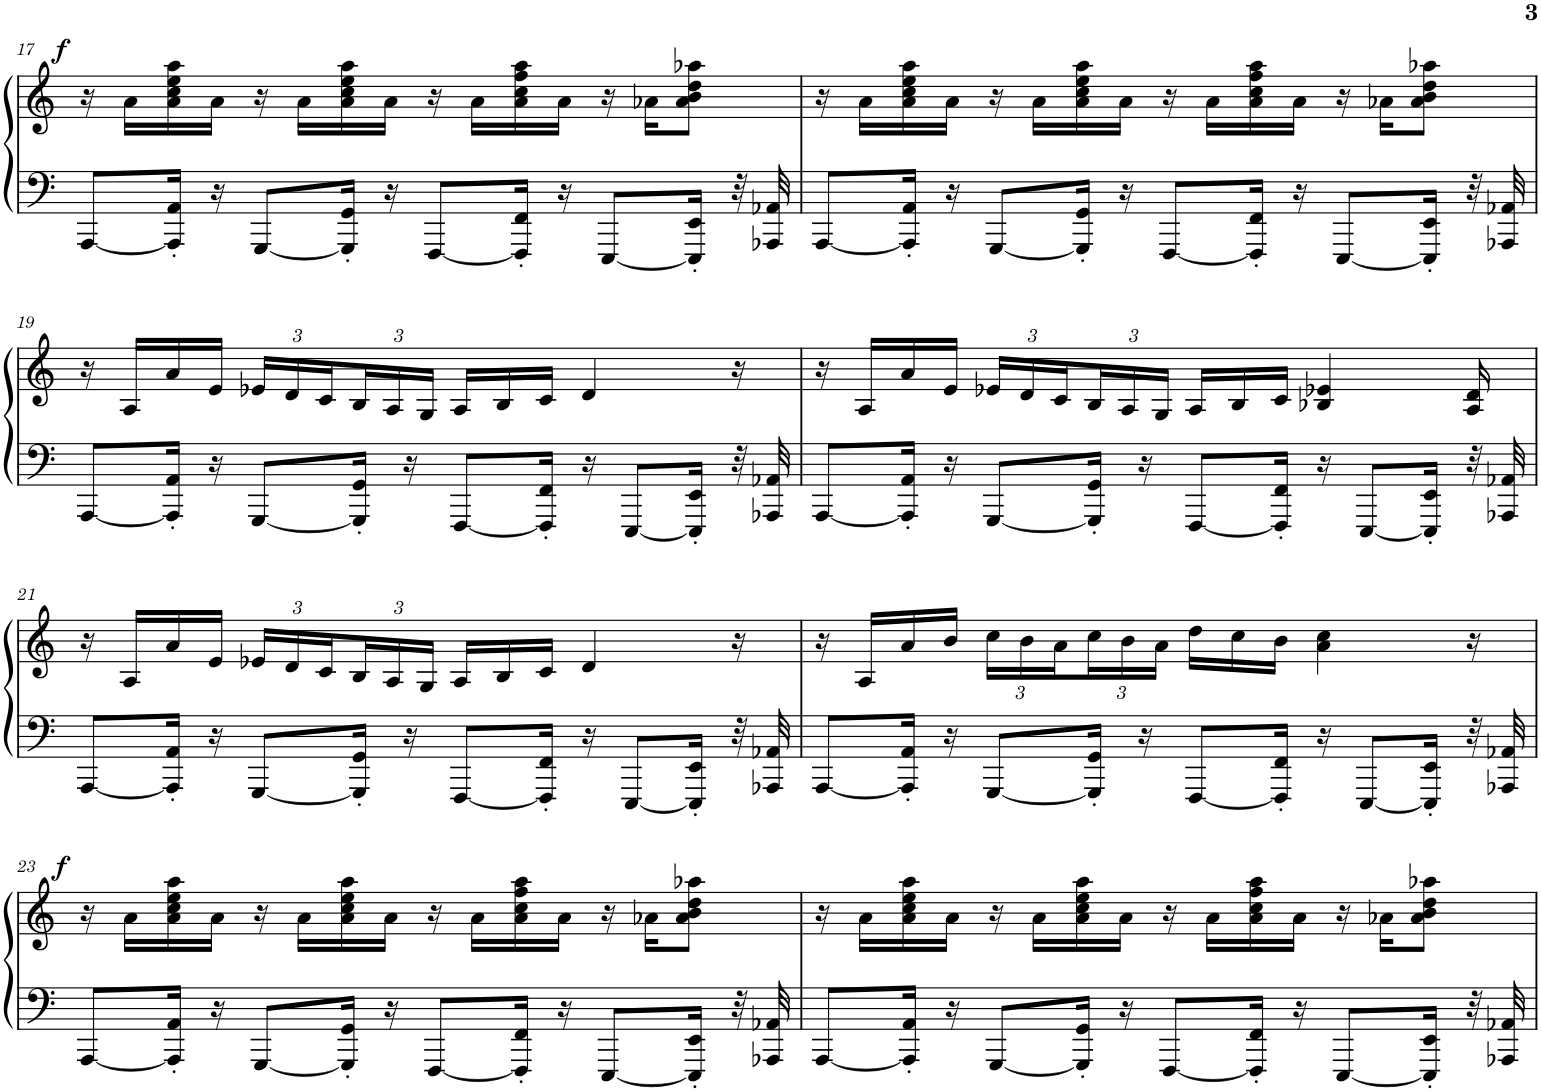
**kern	**kern	**dynam
*part1	*part1	*part1
*staff2	*staff1	*staff1/2
*I"Piano	*	*
*I'Pno.	*	*
!!LO:PB:g=z
*clefF4	*clefG2	*
*k[]	*k[]	*
*M4/4	*M4/4	*
=17	=17	=17
!	!	!LO:DY:a
[8AAA/L	16r	f
.	16a\LL	.
16AAA/]' 16AA/'Jk	16a\ 16cc\ 16ee\ 16aa\	.
16r	16a\JJ	.
[8GGG/L	16r	.
.	16a\LL	.
16GGG/]' 16GG/'Jk	16a\ 16cc\ 16ee\ 16aa\	.
16r	16a\JJ	.
[8FFF/L	16r	.
.	16a\LL	.
16FFF/]' 16FF/'Jk	16a\ 16cc\ 16ff\ 16aa\	.
16r	16a\JJ	.
[8EEE/L	16r	.
.	16a-X\KL	.
16EEE/]' 16EE/'Jk	8a-\ 8b\ 8dd\ 8aa-X\J	.
32r	.	.
32AAA-X/ 32AA-X/	.	.
=18	=18	=18
[8AAA/L	16r	.
.	16a\LL	.
16AAA/]' 16AA/'Jk	16a\ 16cc\ 16ee\ 16aa\	.
16r	16a\JJ	.
[8GGG/L	16r	.
.	16a\LL	.
16GGG/]' 16GG/'Jk	16a\ 16cc\ 16ee\ 16aa\	.
16r	16a\JJ	.
[8FFF/L	16r	.
.	16a\LL	.
16FFF/]' 16FF/'Jk	16a\ 16cc\ 16ff\ 16aa\	.
16r	16a\JJ	.
[8EEE/L	16r	.
.	16a-X\KL	.
16EEE/]' 16EE/'Jk	8a-\ 8b\ 8dd\ 8aa-X\J	.
32r	.	.
32AAA-X/ 32AA-X/	.	.
!!LO:LB:g=z
=19	=19	=19
[8AAA/L	16r	.
.	16A/LL	.
16AAA/]' 16AA/'Jk	16a/	.
16r	16e/JJ	.
*	*Xbrackettup	*
[8GGG/L	24e-X/LL	.
.	24d/	.
.	24c/	.
16GGG/]' 16GG/'Jk	24B/	.
.	24A/	.
16r	.	.
.	24G/JJ	.
[8FFF/L	16A/LL	.
.	16B/	.
16FFF/]' 16FF/'Jk	16c/JJ	.
16r	4d/	.
[8EEE/L	.	.
16EEE/]' 16EE/'Jk	.	.
32r	16r	.
32AAA-X/ 32AA-X/	.	.
=20	=20	=20
[8AAA/L	16r	.
.	16A/LL	.
16AAA/]' 16AA/'Jk	16a/	.
16r	16e/JJ	.
[8GGG/L	24e-X/LL	.
.	24d/	.
.	24c/	.
16GGG/]' 16GG/'Jk	24B/	.
.	24A/	.
16r	.	.
.	24G/JJ	.
[8FFF/L	16A/LL	.
.	16B/	.
16FFF/]' 16FF/'Jk	16c/JJ	.
16r	4B-X/ 4e-X/	.
[8EEE/L	.	.
16EEE/]' 16EE/'Jk	.	.
32r	16A/ 16d/	.
32AAA-X/ 32AA-X/	.	.
!!LO:LB:g=z
=21	=21	=21
[8AAA/L	16r	.
.	16A/LL	.
16AAA/]' 16AA/'Jk	16a/	.
16r	16e/JJ	.
[8GGG/L	24e-X/LL	.
.	24d/	.
.	24c/	.
16GGG/]' 16GG/'Jk	24B/	.
.	24A/	.
16r	.	.
.	24G/JJ	.
[8FFF/L	16A/LL	.
.	16B/	.
16FFF/]' 16FF/'Jk	16c/JJ	.
16r	4d/	.
[8EEE/L	.	.
16EEE/]' 16EE/'Jk	.	.
32r	16r	.
32AAA-X/ 32AA-X/	.	.
=22	=22	=22
[8AAA/L	16r	.
.	16A/LL	.
16AAA/]' 16AA/'Jk	16a/	.
16r	16b/JJ	.
[8GGG/L	24cc\LL	.
.	24b\	.
.	24a\	.
16GGG/]' 16GG/'Jk	24cc\	.
.	24b\	.
16r	.	.
.	24a\JJ	.
[8FFF/L	16dd\LL	.
.	16cc\	.
16FFF/]' 16FF/'Jk	16b\JJ	.
16r	4a\ 4cc\	.
[8EEE/L	.	.
16EEE/]' 16EE/'Jk	.	.
32r	16r	.
32AAA-X/ 32AA-X/	.	.
!!LO:LB:g=z
=23	=23	=23
!	!	!LO:DY:a
[8AAA/L	16r	f
.	16a\LL	.
16AAA/]' 16AA/'Jk	16a\ 16cc\ 16ee\ 16aa\	.
16r	16a\JJ	.
[8GGG/L	16r	.
.	16a\LL	.
16GGG/]' 16GG/'Jk	16a\ 16cc\ 16ee\ 16aa\	.
16r	16a\JJ	.
[8FFF/L	16r	.
.	16a\LL	.
16FFF/]' 16FF/'Jk	16a\ 16cc\ 16ff\ 16aa\	.
16r	16a\JJ	.
[8EEE/L	16r	.
.	16a-X\KL	.
16EEE/]' 16EE/'Jk	8a-\ 8b\ 8dd\ 8aa-X\J	.
32r	.	.
32AAA-X/ 32AA-X/	.	.
=24	=24	=24
[8AAA/L	16r	.
.	16a\LL	.
16AAA/]' 16AA/'Jk	16a\ 16cc\ 16ee\ 16aa\	.
16r	16a\JJ	.
[8GGG/L	16r	.
.	16a\LL	.
16GGG/]' 16GG/'Jk	16a\ 16cc\ 16ee\ 16aa\	.
16r	16a\JJ	.
[8FFF/L	16r	.
.	16a\LL	.
16FFF/]' 16FF/'Jk	16a\ 16cc\ 16ff\ 16aa\	.
16r	16a\JJ	.
[8EEE/L	16r	.
.	16a-X\KL	.
16EEE/]' 16EE/'Jk	8a-\ 8b\ 8dd\ 8aa-X\J	.
32r	.	.
32AAA-X/ 32AA-X/	.	.
=	=	=
*-	*-	*-
